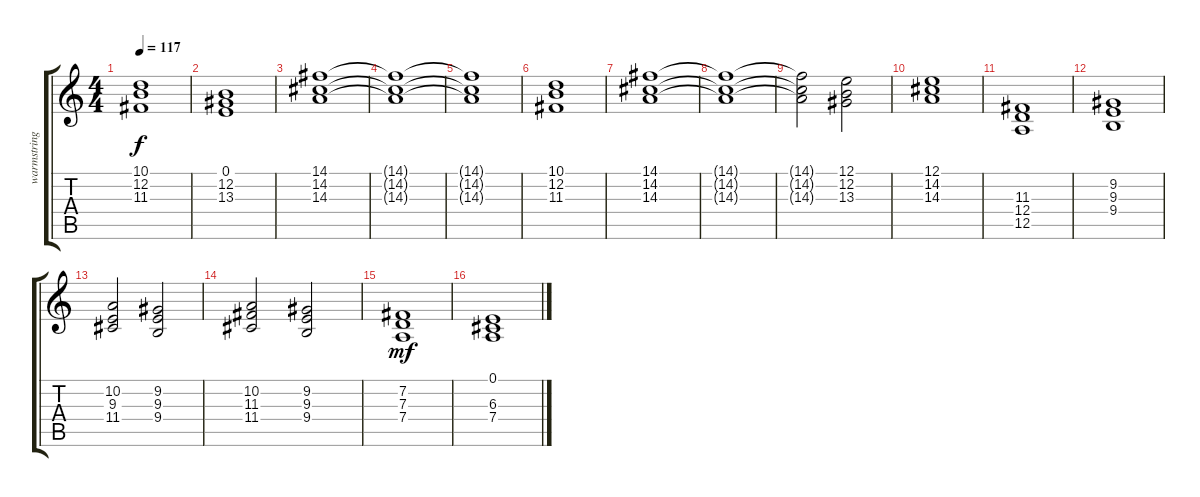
\track ("warmstrings" "warmstring") {instrument synthstrings1}
\staff {score tabs}
\tuning (E4 B3 G3 D3 A2 E2) {hide}
\ts (4 4)
\tempo 117
\clef g2
\ks c
(10.1 12.2 11.3).1{dy f} |
(0.1 12.2 13.3).1 |
(14.1 14.2 14.3).1 |
(14.1{t} 14.2{t} 14.3{t}).1 |
(14.1{t} 14.2{t} 14.3{t}).1 |
(10.1 12.2 11.3).1 |
(14.1 14.2 14.3).1 |
(14.1{t} 14.2{t} 14.3{t}).1 |
(14.1{t} 14.2{t} 14.3{t}).2 (12.1 12.2 13.3).2 |
(12.1 14.2 14.3).1 |
(11.3 12.4 12.5).1 |
(9.2 9.3 9.4).1 |
(10.2 9.3 11.4).2 (9.2 9.3 9.4).2 |
(10.2 11.3 11.4).2 (9.2 9.3 9.4).2 |
(7.2 7.3 7.4).1{dy mf} |
(0.1 6.3 7.4).1
